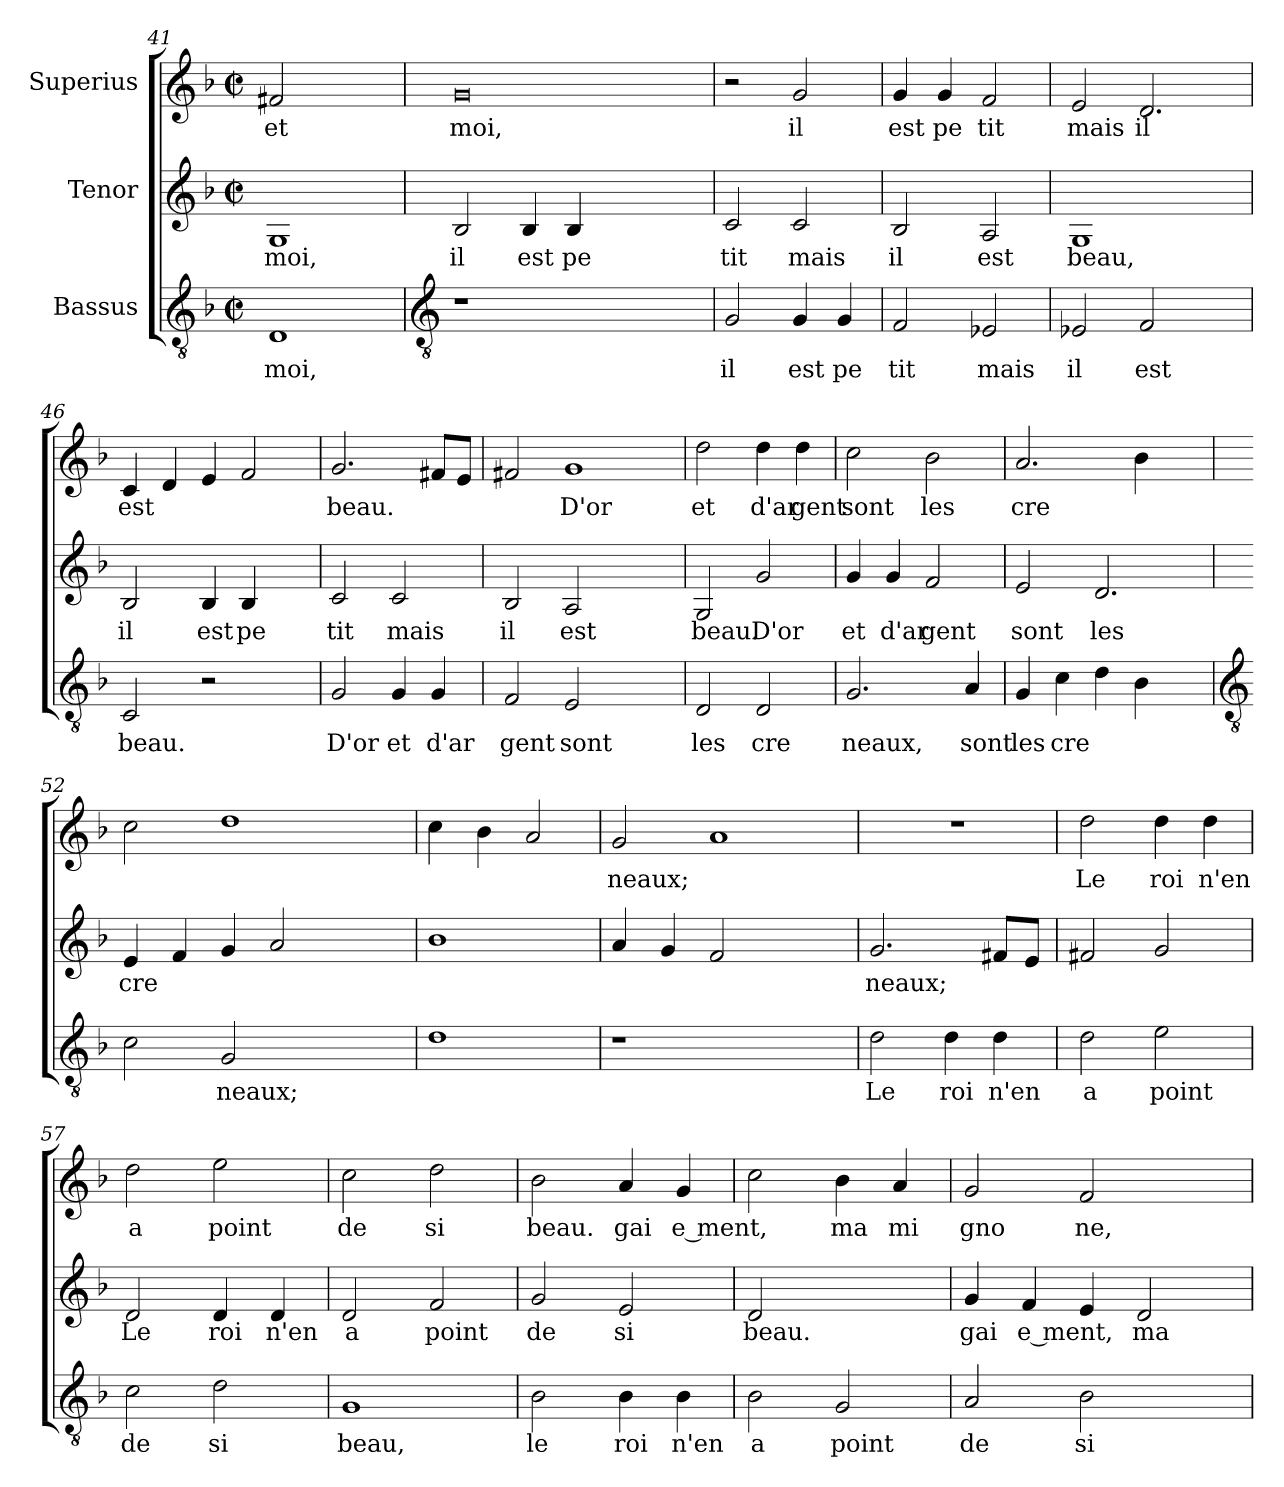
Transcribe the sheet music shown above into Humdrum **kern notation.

**kern	**text	**kern	**text	**kern	**text
*part3	*part3	*part2	*part2	*part1	*part1
*staff3	*staff3	*staff2	*staff2	*staff1	*staff1
*I"Bassus	*	*I"Tenor	*	*I"Superius	*
!!LO:LB:g=z
*clefGv2	*	*clefG2	*	*clefG2	*
*k[b-]	*	*k[b-]	*	*k[b-]	*
*F:	*	*F:	*	*F:	*
*M2/2	*	*M2/2	*	*M2/2	*
*met(c|)	*	*met(c|)	*	*met(c|)	*
=41	=41	=41	=41	=41	=41
!	!LO:LY:b	!	!LO:LY:b	!	!LO:LY:b
1D	moi,	1G	moi,	2f#X/	et
.	.	.	.	2ryy	.
!!LO:LB:g=z
=42	=42	=42	=42	=42	=42
*clefGv2	*	*	*	*	*
!	!	!	!LO:LY:b	!	!LO:LY:b
1r	.	2B-/	il	0g	moi,
!	!	!	!LO:LY:b	!	!
.	.	4B-/	est	.	.
!	!	!	!LO:LY:b	!	!
.	.	4B-/	pe	.	.
1ryy	.	1ryy	.	.	.
=43	=43	=43	=43	=43	=43
!	!LO:LY:b	!	!LO:LY:b	!	!
2G/	il	2c/	tit	2r	.
!	!LO:LY:b	!	!LO:LY:b	!	!LO:LY:b
4G/	est	2c/	mais	2g/	il
!	!LO:LY:b	!	!	!	!
4G/	pe	.	.	.	.
=44	=44	=44	=44	=44	=44
!	!LO:LY:b	!	!LO:LY:b	!	!LO:LY:b
2F/	tit	2B-/	il	4g/	est
!	!	!	!	!	!LO:LY:b
.	.	.	.	4g/	pe
!	!LO:LY:b	!	!LO:LY:b	!	!LO:LY:b
2E-X/	mais	2A/	est	2f/	tit
=45	=45	=45	=45	=45	=45
!	!LO:LY:b	!	!LO:LY:b	!	!LO:LY:b
2E-X/	il	1G	beau,	2e/	mais
!	!LO:LY:b	!	!	!	!LO:LY:b
2F/	est	.	.	2.d/	il
4ryy	.	4ryy	.	.	.
=46	=46	=46	=46	=46	=46
!	!LO:LY:b	!	!LO:LY:b	!	!LO:LY:b
2C/	beau.	2B-/	il	4c/	est
.	.	.	.	4d/	.
!	!	!	!LO:LY:b	!	!
2r	.	4B-/	est	4e/	.
!	!	!	!LO:LY:b	!	!
.	.	4B-/	pe	2f/	.
4ryy	.	4ryy	.	.	.
=47	=47	=47	=47	=47	=47
!	!LO:LY:b	!	!LO:LY:b	!	!LO:LY:b
2G/	D'or	2c/	tit	2.g/	beau.
!	!LO:LY:b	!	!LO:LY:b	!	!
4G/	et	2c/	mais	.	.
!	!LO:LY:b	!	!	!	!
4G/	d'ar	.	.	8f#X/L	.
.	.	.	.	8e/J	.
=48	=48	=48	=48	=48	=48
!	!LO:LY:b	!	!LO:LY:b	!	!
2F/	gent	2B-/	il	2f#X/	.
!	!LO:LY:b	!	!LO:LY:b	!	!LO:LY:b
2E/	sont	2A/	est	1g	D'or
2ryy	.	2ryy	.	.	.
=49	=49	=49	=49	=49	=49
!	!LO:LY:b	!	!LO:LY:b	!	!LO:LY:b
2D/	les	2G/	beau.	2dd\	et
!	!LO:LY:b	!	!LO:LY:b	!	!LO:LY:b
2D/	cre	2g/	D'or	4dd\	d'ar
!	!	!	!	!	!LO:LY:b
.	.	.	.	4dd\	gent
!!LO:LB:g=z
=50	=50	=50	=50	=50	=50
!	!LO:LY:b	!	!LO:LY:b	!	!LO:LY:b
2.G/	neaux,	4g/	et	2cc\	sont
!	!	!	!LO:LY:b	!	!
.	.	4g/	d'ar	.	.
!	!	!	!LO:LY:b	!	!LO:LY:b
.	.	2f/	gent	2b-\	les
!	!LO:LY:b	!	!	!	!
4A/	sont	.	.	.	.
!!LO:LB:g=z
=51	=51	=51	=51	=51	=51
!	!LO:LY:b	!	!LO:LY:b	!	!LO:LY:b
4G/	les	2e/	sont	2.a/	cre
!	!LO:LY:b	!	!	!	!
4c\	cre	.	.	.	.
!	!	!	!LO:LY:b	!	!
4d\	.	2.d/	les	.	.
4B-\	.	.	.	4b-\	.
4ryy	.	.	.	4ryy	.
!!LO:LB:g=z
=52	=52	=52	=52	=52	=52
*clefGv2	*	*	*	*	*
!	!	!	!LO:LY:b	!	!
2c\	.	4e/	cre	2cc\	.
.	.	4f/	.	.	.
!	!LO:LY:b	!	!	!	!
2G/	neaux;	4g/	.	1dd	.
.	.	2a/	.	.	.
2ryy	.	.	.	.	.
.	.	4ryy	.	.	.
=53	=53	=53	=53	=53	=53
1d	.	1b-	.	4cc\	.
.	.	.	.	4b-\	.
.	.	.	.	2a/	.
=54	=54	=54	=54	=54	=54
!	!	!	!	!	!LO:LY:b
1r	.	4a/	.	2g/	neaux;
.	.	4g/	.	.	.
.	.	2f/	.	1a	.
2ryy	.	2ryy	.	.	.
=55	=55	=55	=55	=55	=55
!	!LO:LY:b	!	!LO:LY:b	!	!
2d\	Le	2.g/	neaux;	1r	.
!	!LO:LY:b	!	!	!	!
4d\	roi	.	.	.	.
!	!LO:LY:b	!	!	!	!
4d\	n'en	8f#X/L	.	.	.
.	.	8e/J	.	.	.
=56	=56	=56	=56	=56	=56
!	!LO:LY:b	!	!	!	!LO:LY:b
2d\	a	2f#X/	.	2dd\	Le
!	!LO:LY:b	!	!	!	!LO:LY:b
2e\	point	2g/	.	4dd\	roi
!	!	!	!	!	!LO:LY:b
.	.	.	.	4dd\	n'en
=57	=57	=57	=57	=57	=57
!	!LO:LY:b	!	!LO:LY:b	!	!LO:LY:b
2c\	de	2d/	Le	2dd\	a
!	!LO:LY:b	!	!LO:LY:b	!	!LO:LY:b
2d\	si	4d/	roi	2ee\	point
!	!	!	!LO:LY:b	!	!
.	.	4d/	n'en	.	.
=58	=58	=58	=58	=58	=58
!	!LO:LY:b	!	!LO:LY:b	!	!LO:LY:b
1G	beau,	2d/	a	2cc\	de
!	!	!	!LO:LY:b	!	!LO:LY:b
.	.	2f/	point	2dd\	si
!!LO:LB:g=z
=59	=59	=59	=59	=59	=59
!	!LO:LY:b	!	!LO:LY:b	!	!LO:LY:b
2B-\	le	2g/	de	2b-\	beau.
!	!LO:LY:b	!	!LO:LY:b	!	!LO:LY:b
4B-\	roi	2e/	si	4a/	gai
!	!LO:LY:b	!	!	!	!LO:LY:b
4B-\	n'en	.	.	4g/	e ment,
=60	=60	=60	=60	=60	=60
!	!LO:LY:b	!	!LO:LY:b	!	!
2B-\	a	2d/	beau.	2cc\	.
!	!LO:LY:b	!	!	!	!LO:LY:b
2G/	point	2ryy	.	4b-\	ma
!	!	!	!	!	!LO:LY:b
.	.	.	.	4a/	mi
!!LO:LB:g=z
=61	=61	=61	=61	=61	=61
!	!LO:LY:b	!	!LO:LY:b	!	!LO:LY:b
2A/	de	4g/	gai	2g/	gno
!	!	!	!LO:LY:b	!	!
.	.	4f/	e ment,	.	.
!	!LO:LY:b	!	!	!	!LO:LY:b
2B-\	si	4e/	.	2f/	ne,
!	!	!	!LO:LY:b	!	!
.	.	2d/	ma	.	.
4ryy	.	.	.	4ryy	.
=	=	=	=	=	=
*-	*-	*-	*-	*-	*-
